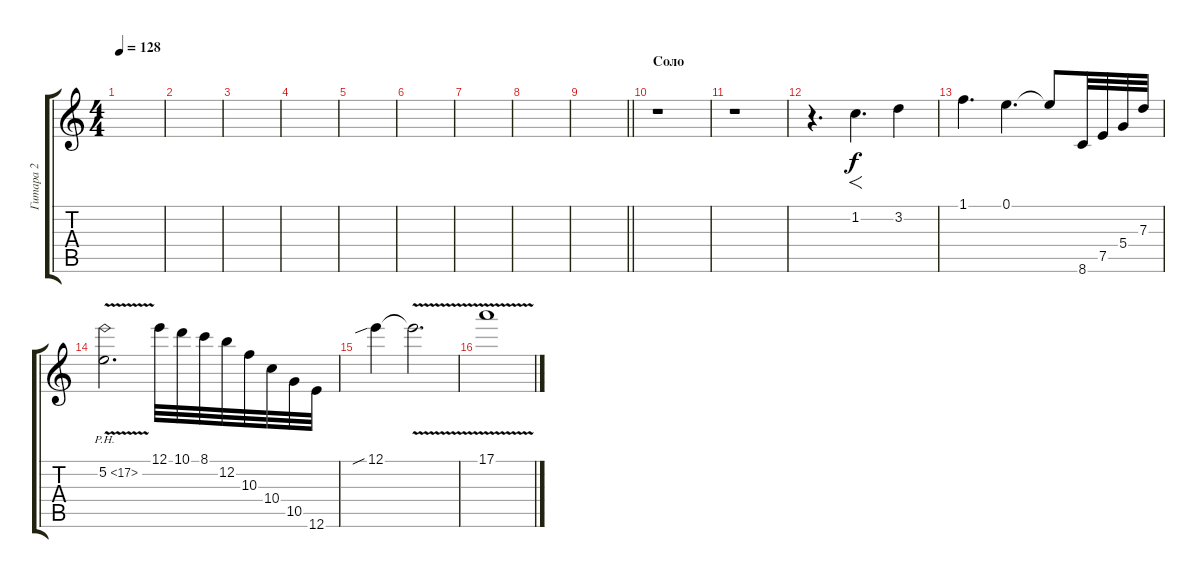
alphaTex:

\track ("Гитара 2" "Гитара 2") {instrument distortionguitar}
\staff {score tabs}
\tuning (E4 B3 G3 D3 A2 E2) {hide}
\ts (4 4)
\tempo 128
\clef g2
\ks c
|
|
|
|
|
|
|
|
\barLineRight lightlight
|
\section ("" "Соло")
r.1{instrument distortionguitar} |
r.1 |
r.4{d volume 14} 1.2.4{f d} 3.2.4 |
1.1.4{d} 0.1.4{d} 0.1{t}.8 8.6.32 7.5.32 5.4.32 7.3.32 |
5.2{ph 12 v}.2{d} 12.1.32 10.1.32 8.1.32 12.2.32 10.3.32 10.4.32 10.5.32 12.6.32 |
12.1{sib}.4 12.1{v t}.2{d} |
17.1{v}.1
